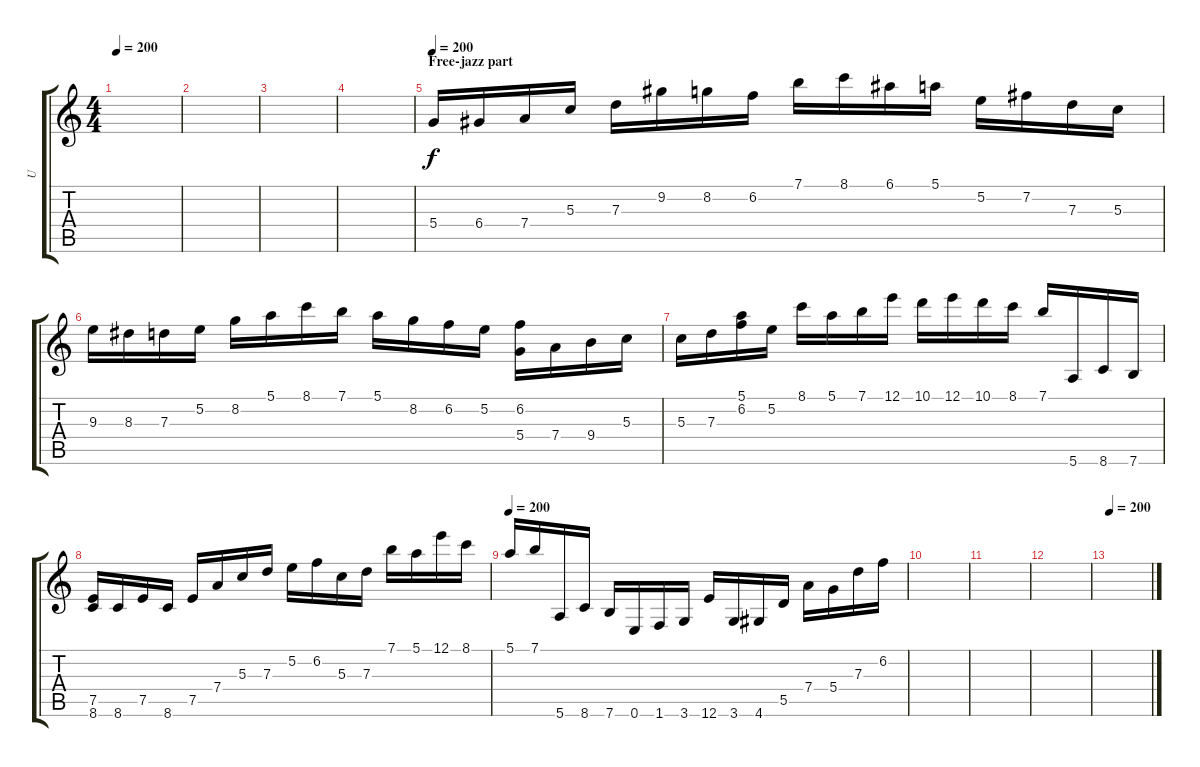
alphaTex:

\track ("U" "U") {instrument distortionguitar}
\staff {score tabs}
\tuning (E4 B3 G3 D3 A2 E2) {hide}
\ts (4 4)
\tempo 200
\clef g2
\ks c
|
|
|
|
\section ("" "Free-jazz part")
\tempo 200
5.4.16 6.4.16 7.4.16 5.3.16 7.3.16 9.2.16 8.2.16 6.2.16 7.1.16 8.1.16 6.1.16 5.1.16 5.2.16 7.2.16 7.3.16 5.3.16 |
9.3.16 8.3.16 7.3.16 5.2.16 8.2.16 5.1.16 8.1.16 7.1.16 5.1.16 8.2.16 6.2.16 5.2.16 (6.2 5.4).16 7.4.16 9.4.16 5.3.16 |
5.3.16 7.3.16 (5.1 6.2).16 5.2.16 8.1.16 5.1.16 7.1.16 12.1.16 10.1.16 12.1.16 10.1.16 8.1.16 7.1.16 5.6.16 8.6.16 7.6.16 |
(7.5 8.6).16 8.6.16 7.5.16 8.6.16 7.5.16 7.4.16 5.3.16 7.3.16 5.2.16 6.2.16 5.3.16 7.3.16 7.1.16 5.1.16 12.1.16 8.1.16 |
\tempo 200
5.1.16 7.1.16 5.6.16 8.6.16 7.6.16 0.6.16 1.6.16 3.6.16 12.6.16 3.6.16 4.6.16 5.5.16 7.4.16 5.4.16 7.3.16 6.2.16 |
|
|
|
\tempo 200
